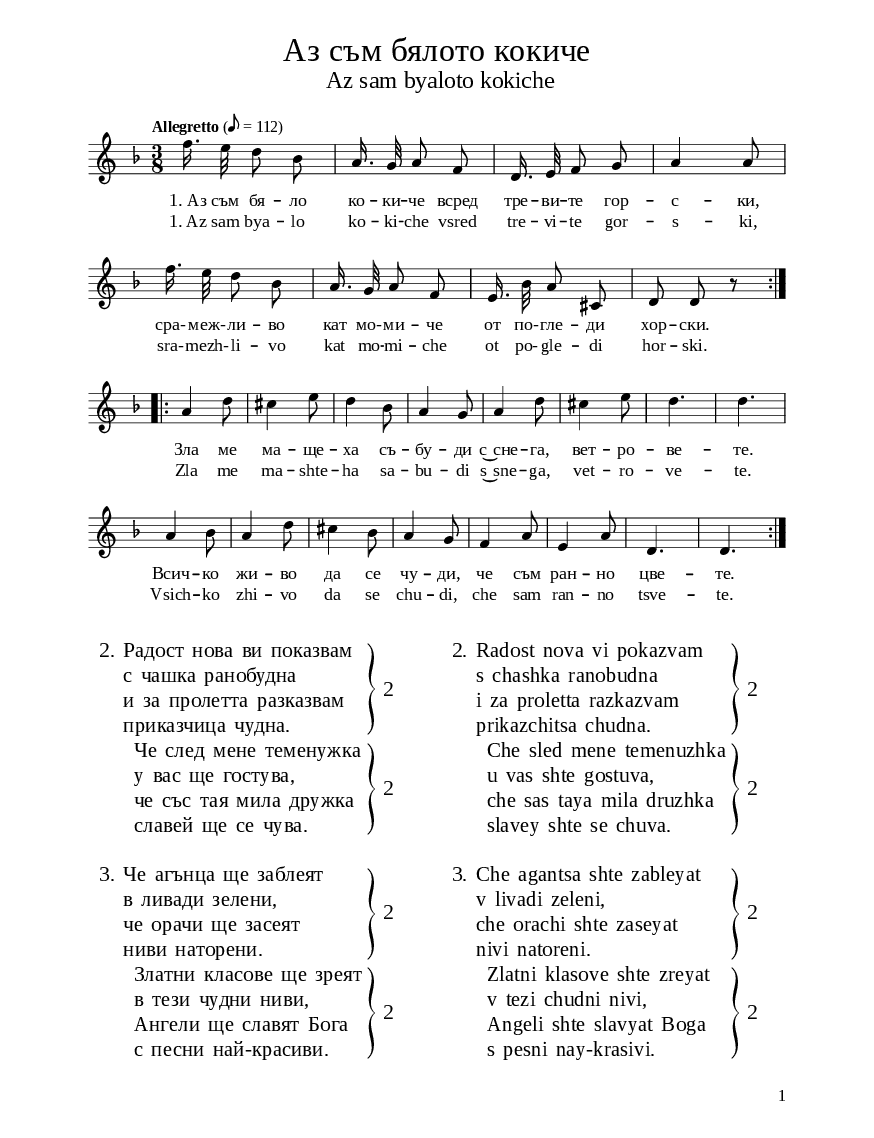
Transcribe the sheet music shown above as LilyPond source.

  \version "2.24.0"

% include paper part and global functions
\include "include/globals.ily"

"rightBraces047" = \markup {
  \column {
    % repeat braces
    \translate #'(0 . -3.1 )
    \right-brace #44

    \translate #'(0 . -5.2 )
    \right-brace #44

    \translate #'(0 . -7.6 )
    \right-brace #44

    \translate #'(0 . -5.2 )
    \right-brace #44

  }
  \column {
    % repeat numbers
    \translate #'(0 . -3.7 )
    2

    \translate #'(0 . -9.3 )
    2

    \translate #'(0 . -11.9 )
    2

    \translate #'(0 . -9.7 )
    2
  }
}

\bookpart {
  \label #'ref047
  \tocItem \markup "Аз съм бялото кокиче –  Аz sam byaloto kokiche"
  \include "include/bookpart-paper.ily"
  \score {
    \include "include/score-layout.ily"


    \new Voice \absolute  {
      \clef treble
      \key f \major
      \time 3/8
      \tempoFunc "Allegretto" 8 "112"
      \autoBeamOff

      f''16. e''32 d''8 bes' | a'16. g'32 a'8 f' | d'16. e'32 f'8 g' | a'4 a'8 \break |
      f''16. e''32 d''8 bes' | a'16. g'32 a'8 f' | e'16. bes'32 a'8 cis' | d'8 d' r | \bar ":|." \break
      \repeat volta 2 {
        \bar ":|.|:"
        a'4 d''8 | cis''4 e''8 | d''4 bes'8 | a'4 g'8 | a'4 d''8 | cis''4 e''8 | d''4. |  d''4. \break | % 17
        a'4 bes'8 | a'4 d''8 | cis''4 bes'8 |  a'4 g'8 | f'4 a'8 | e'4 a'8 |  d'4. | d'4.
      } \break |
    }

    \addlyrics {
      "1. Аз" съм бя -- ло ко -- ки -- че
      всред тре -- ви -- те гор -- с -- ки,
      "сра-" -- "меж-" -- ли -- во кат "мо-" -- ми -- че
      от "по-" -- гле -- ди хор -- ски. Зла ме ма -- ще -- ха съ -- бу -- ди
      с~сне -- га, вет -- ро -- ве -- те.
      Всич -- ко жи -- во да се чу -- ди,
      че съм ран -- но цве -- те.}
      \addlyrics {
        "1. Az" sam bya -- lo ko -- ki -- che
        vsred tre -- vi -- te gor -- s -- ki,
        "sra-" -- "mezh-" -- li -- vo kat mo -- mi -- che
        ot "po-" -- gle -- di hor -- ski. Zla me ma -- shte -- ha sa -- bu -- di
        s~sne -- ga, vet -- ro -- ve -- te.
        Vsich -- ko zhi -- vo da se chu -- di,
        che sam ran -- no tsve -- te.}
        \header {
          title = \titleFunc "Аз съм бялото кокиче" " Аz sam byaloto kokiche"
        }

        \midi{}

      } % score

      \markup \fontsize #bgCoupletFontSize {
        \hspace #1
        \override #`(baseline-skip . ,bgCoupletBaselineSkip)
        \column {
          \line {    2. Радост нова ви показвам }
          \line {   "   " с чашка ранобудна }
          \line {   "   " и за пролетта разказвам }
          \line {   "   " приказчица чудна. }

          \line {  "     " Че след мене теменужка  }
          \line {   "     " у вас ще гостува, }
          \line {   "     " че със тая мила дружка }
          \line {   "     " славей ще се чува. }

          \line { " " }
          \line { 3. Че агънца ще заблеят  }
          \line {   "   " в ливади зелени, }
          \line {   "   " че орачи ще засеят }
          \line {   "   " ниви наторени. }

          \line { "     " Златни класове ще зреят  }
          \line {   "     " в тези чудни ниви, }
          \line {   "     " Ангели ще славят Бога }
          \line {   "     " с песни най-красиви. }
        }  \"rightBraces047"

        \hspace #5
        \override #`(baseline-skip . ,bgCoupletBaselineSkip)
        \column {
          \line {    2. Radost nova vi pokazvam }
          \line {   "   " s chashka ranobudna }
          \line {   "   " i za proletta razkazvam }
          \line {   "   " prikazchitsa chudna. }

          \line {  "     " Che sled mene temenuzhka  }
          \line {   "     " u vas shte gostuva, }
          \line {   "     " che sas taya mila druzhka }
          \line {   "     " slavey shte se chuva. }

          \line { " " }
          \line { 3. Che agantsa shte zableyat  }
          \line {   "   " v livadi zeleni, }
          \line {   "   " che orachi shte zaseyat }
          \line {   "   " nivi natoreni. }

          \line { "     " Zlatni klasove shte zreyat  }
          \line {   "     " v tezi chudni nivi, }
          \line {   "     " Angeli shte slavyat Boga }
          \line {   "     " s pesni nay-krasivi. }
        }  \"rightBraces047" %column
      }  % markup

      \pageBreak

      % include foreign translation(s) of the song
      \version "2.22.0"

\markup \fill-line { \fontsize #6 "Ich bin das weiße Schneeglöckchen" }
\markup \null
\markup \null
\markup \fontsize #+2.5 {
  \hspace #14
  \override #'(baseline-skip . 2)
  \column {
    \line { "   " }

    \line {1. Ich bin das weiße Schneeglöckchen}

    \line { "   "inmitten der Gräsern des Waldes,}

    \line { "   "schüchtern wie ein junges Mädchen }

    \line { "   "unter den Blicken der Menschen. }

    \line { "     "Die böse Stiefmutter hat mich geweckt, }

    \line { "     "mit dem Schnee und mit dem Wind. }

    \line { "     "Alles Lebendige wundert sich, }

    \line { "     "dass ich eine Frühblüher bin.}

    \line { "   " }

    \line { 2. Ich zeige euch eine neue Freude}

    \line { "   "mit einem früh erwachten Glöckchen,}

    \line { "   "und erzähle über den Frühling}

    \line { "   "ein wunderbares Märchen,}

    \line { "     "Dass nach mir das Veilchen}

    \line { "     "bei euch Gast sein wird, }

    \line { "     "und dass man mit dieser lieben Freundin}

    \line { "     "die Nachtigall hören wird.}
    \line { "   " }

    \line { 3. Dass Lämmer blöken werden}

    \line { "   "auf grünen Weiden, }

    \line { "   "die Bauer werden }

    \line { "   "die gedüngten Feldern säen.}

    \line { "     "Goldene Ähren werden reifen,}

    \line { "     "auf diesen wunderbaren Feldern.}

    \line { "     "Die Engel werden Gott loben }

    \line { "     "mit den allerschönsten Liedern.}
  }
}


    } % bookpart
